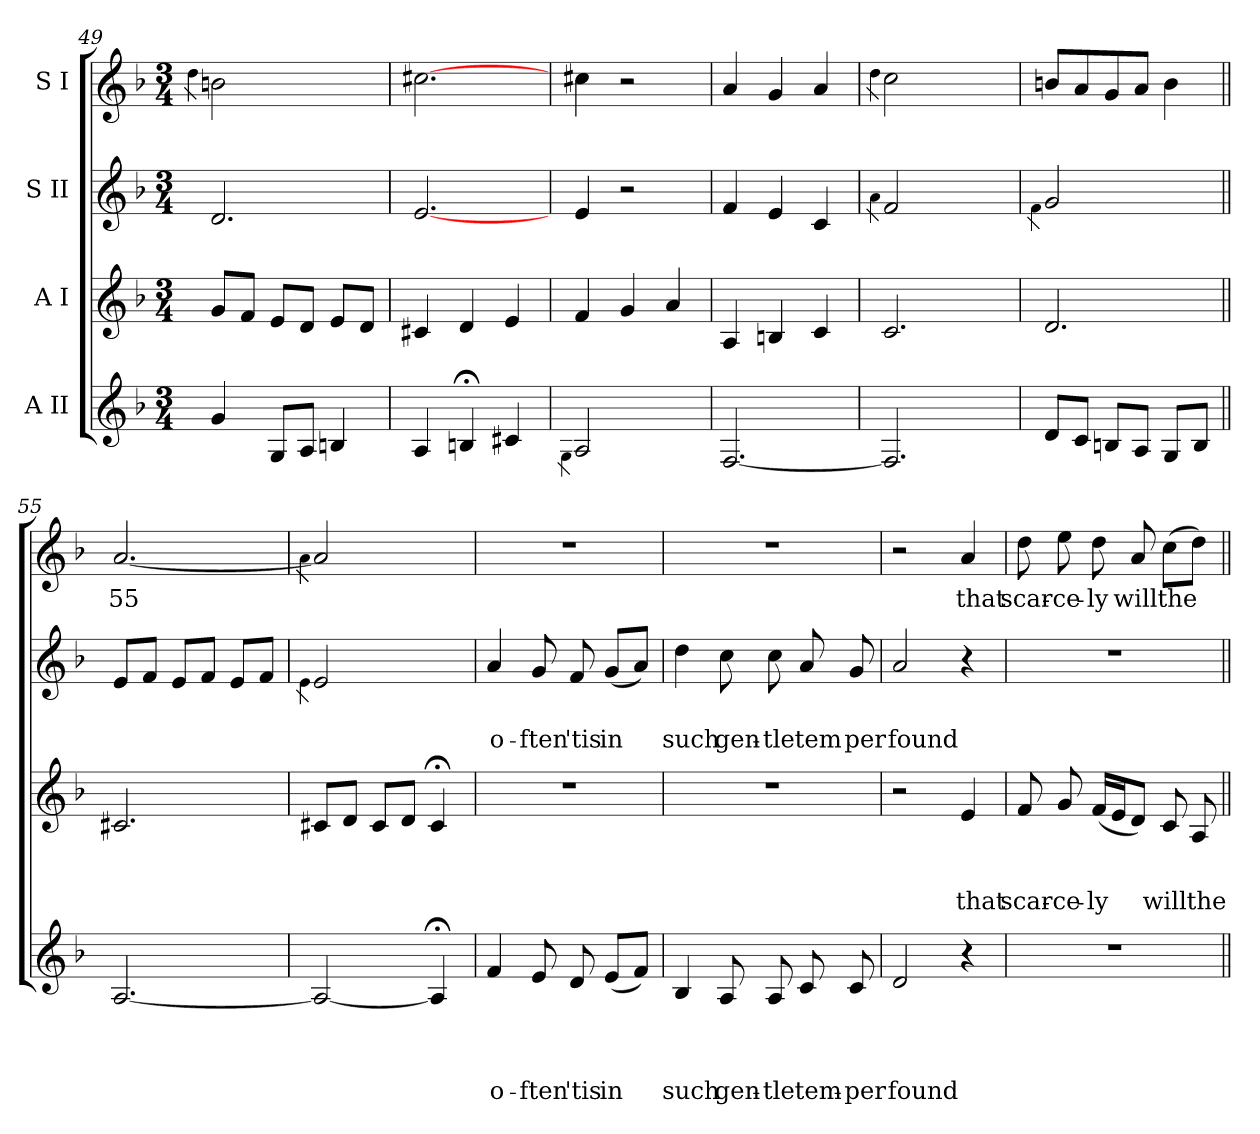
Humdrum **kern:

**kern	**text	**text	**text	**text	**kern	**text	**text	**text	**kern	**text	**text	**kern	**text
*part4	*part4	*part4	*part4	*part4	*part3	*part3	*part3	*part3	*part2	*part2	*part2	*part1	*part1
*staff4	*staff4	*staff4	*staff4	*staff4	*staff3	*staff3	*staff3	*staff3	*staff2	*staff2	*staff2	*staff1	*staff1
*I"A II	*	*	*	*	*I"A I	*	*	*	*I"S II	*	*	*I"S I	*
!!LO:PB:g=z
*clefG2	*	*	*	*	*clefG2	*	*	*	*clefG2	*	*	*clefG2	*
*k[b-]	*	*	*	*	*k[b-]	*	*	*	*k[b-]	*	*	*k[b-]	*
*F:	*	*	*	*	*F:	*	*	*	*F:	*	*	*F:	*
*M3/4	*	*	*	*	*M3/4	*	*	*	*M3/4	*	*	*M3/4	*
=49	=49	=49	=49	=49	=49	=49	=49	=49	=49	=49	=49	=49	=49
*	*	*	*	*	*	*	*	*	*	*	*	*^	*
.	.	.	.	.	.	.	.	.	.	.	.	.	4qdd\	.
4g/	.	.	.	.	8g/L	.	.	.	2.d/	.	.	2bn\	4ryy	.
.	.	.	.	.	8f/J	.	.	.	.	.	.	.	.	.
8G/L	.	.	.	.	8e/L	.	.	.	.	.	.	.	2ryy	.
8A/J	.	.	.	.	8d/J	.	.	.	.	.	.	.	.	.
4Bn/	.	.	.	.	8e/L	.	.	.	.	.	.	4ryy	.	.
.	.	.	.	.	8d/J	.	.	.	.	.	.	.	.	.
*	*	*	*	*	*	*	*	*	*	*	*	*v	*v	*
=50	=50	=50	=50	=50	=50	=50	=50	=50	=50	=50	=50	=50	=50
4A/	.	.	.	.	4c#X/	.	.	.	[<2.e/	.	.	[>2.cc#X\	.
4Bn;/	.	.	.	.	4d/	.	.	.	.	.	.	.	.
4c#X/	.	.	.	.	4e/	.	.	.	.	.	.	.	.
=51	=51	=51	=51	=51	=51	=51	=51	=51	=51	=51	=51	=51	=51
*^	*	*	*	*	*	*	*	*	*	*	*	*	*
.	4qG\	.	.	.	.	.	.	.	.	.	.	.	.	.
2A/	4ryy	.	.	.	.	4f/	.	.	.	4e/	.	.	4cc#\	.
.	2ryy	.	.	.	.	4g/	.	.	.	2r	.	.	2r	.
4ryy	.	.	.	.	.	4a/	.	.	.	.	.	.	.	.
*v	*v	*	*	*	*	*	*	*	*	*	*	*	*	*
=52	=52	=52	=52	=52	=52	=52	=52	=52	=52	=52	=52	=52	=52
[<2.F/	.	.	.	.	4A/	.	.	.	4f/	.	.	4a/	.
.	.	.	.	.	4Bn/	.	.	.	4e/	.	.	4g/	.
.	.	.	.	.	4c/	.	.	.	4c/	.	.	4a/	.
=53	=53	=53	=53	=53	=53	=53	=53	=53	=53	=53	=53	=53	=53
*	*	*	*	*	*	*	*	*	*^	*	*	*^	*
.	.	.	.	.	.	.	.	.	.	4qa\	.	.	.	4qdd\	.
2.F/]	.	.	.	.	2.c/	.	.	.	2f/	4ryy	.	.	2cc\	4ryy	.
.	.	.	.	.	.	.	.	.	.	2ryy	.	.	.	2ryy	.
.	.	.	.	.	.	.	.	.	4ryy	.	.	.	4ryy	.	.
*	*	*	*	*	*	*	*	*	*	*	*	*	*v	*v	*
=54	=54	=54	=54	=54	=54	=54	=54	=54	=54	=54	=54	=54	=54	=54
.	.	.	.	.	.	.	.	.	.	4qf\	.	.	.	.
8d/L	.	.	.	.	2.d/	.	.	.	2g/	4ryy	.	.	8bn/L	.
8c/J	.	.	.	.	.	.	.	.	.	.	.	.	8a/	.
8Bn/L	.	.	.	.	.	.	.	.	.	2ryy	.	.	8g/	.
8A/J	.	.	.	.	.	.	.	.	.	.	.	.	8a/J	.
8G/L	.	.	.	.	.	.	.	.	4ryy	.	.	.	4b\	.
8B/J	.	.	.	.	.	.	.	.	.	.	.	.	.	.
*	*	*	*	*	*	*	*	*	*v	*v	*	*	*	*
!!LO:LB:g=z
=55||	=55||	=55||	=55||	=55||	=55||	=55||	=55||	=55||	=55||	=55||	=55||	=55||	=55||
!	!	!	!	!	!	!	!	!	!	!	!	!	!LO:LY:b:rj
[<2.A/	.	.	.	.	2.c#X/	.	.	.	8e/L	.	.	[<2.a/	55
.	.	.	.	.	.	.	.	.	8f/J	.	.	.	.
.	.	.	.	.	.	.	.	.	8e/L	.	.	.	.
.	.	.	.	.	.	.	.	.	8f/J	.	.	.	.
.	.	.	.	.	.	.	.	.	8e/L	.	.	.	.
.	.	.	.	.	.	.	.	.	8f/J	.	.	.	.
=56	=56	=56	=56	=56	=56	=56	=56	=56	=56	=56	=56	=56	=56
*	*	*	*	*	*	*	*	*	*^	*	*	*^	*
.	.	.	.	.	.	.	.	.	.	4qe\)	.	.	.	4qa\)	.
2A/_	.	.	.	.	8c#X/L	.	.	.	(<2e/	4ryy	.	.	(<2a/]	4ryy	.
.	.	.	.	.	8d/J	.	.	.	.	.	.	.	.	.	.
.	.	.	.	.	8c#/L	.	.	.	.	2ryy	.	.	.	2ryy	.
.	.	.	.	.	8d/J	.	.	.	.	.	.	.	.	.	.
4A;/]	.	.	.	.	4c#;/	.	.	.	4ryy	.	.	.	4ryy	.	.
*	*	*	*	*	*	*	*	*	*v	*v	*	*	*	*	*
*	*	*	*	*	*	*	*	*	*	*	*	*v	*v	*
=57	=57	=57	=57	=57	=57	=57	=57	=57	=57	=57	=57	=57	=57
!	!	!	!	!LO:LY:b	!LO:N:vis=1	!	!	!	!	!	!LO:LY:b	!LO:N:vis=1	!
4f/	.	.	.	o-	2.r	.	.	.	4a/	.	o-	2.r	.
!	!	!	!	!LO:LY:b	!	!	!	!	!	!	!LO:LY:b	!	!
8e/	.	.	.	-ften	.	.	.	.	8g/	.	-ften	.	.
!	!	!	!	!LO:LY:b	!	!	!	!	!	!	!LO:LY:b	!	!
8d/	.	.	.	'tis	.	.	.	.	8f/	.	'tis	.	.
!	!	!	!	!LO:LY:b	!	!	!	!	!	!	!LO:LY:b	!	!
(<8e/L	.	.	.	in	.	.	.	.	(<8g/L	.	in	.	.
8f/J)	.	.	.	.	.	.	.	.	8a/J)	.	.	.	.
=58	=58	=58	=58	=58	=58	=58	=58	=58	=58	=58	=58	=58	=58
!	!	!	!	!LO:LY:b	!LO:N:vis=1	!	!	!	!	!	!LO:LY:b	!LO:N:vis=1	!
4B-/	.	.	.	such	2.r	.	.	.	4dd\	.	such	2.r	.
!	!	!	!	!LO:LY:b	!	!	!	!	!	!	!LO:LY:b	!	!
8A/	.	.	.	gen-	.	.	.	.	8cc\	.	gen-	.	.
!	!	!	!	!LO:LY:b	!	!	!	!	!	!	!LO:LY:b	!	!
8A/	.	.	.	-tle	.	.	.	.	8cc\	.	-tle	.	.
!	!	!	!	!LO:LY:b	!	!	!	!	!	!	!LO:LY:b	!	!
8c/	.	.	.	tem-	.	.	.	.	8a/	.	tem	.	.
!	!	!	!	!LO:LY:b	!	!	!	!	!	!	!LO:LY:b	!	!
8c/	.	.	.	-per	.	.	.	.	8g/	.	per	.	.
=59	=59	=59	=59	=59	=59	=59	=59	=59	=59	=59	=59	=59	=59
!	!	!	!	!LO:LY:b	!	!	!	!	!	!	!LO:LY:b	!	!
2d/	.	.	.	found	2r	.	.	.	2a/	.	found	2r	.
!	!	!	!	!	!	!	!	!LO:LY:b	!	!	!	!	!LO:LY:b
4r	.	.	.	.	4e/	.	.	that	4r	.	.	4a/	that
=60	=60	=60	=60	=60	=60	=60	=60	=60	=60	=60	=60	=60	=60
!LO:N:vis=1	!	!	!	!	!	!	!	!LO:LY:b	!LO:N:vis=1	!	!	!	!LO:LY:b
2.r	.	.	.	.	8f/	.	.	scar-	2.r	.	.	8dd\	scar-
!	!	!	!	!	!	!	!	!LO:LY:b	!	!	!	!	!LO:LY:b
.	.	.	.	.	8g/	.	.	-ce-	.	.	.	8ee\	-ce-
!	!	!	!	!	!	!	!	!LO:LY:b	!	!	!	!	!LO:LY:b
.	.	.	.	.	(<16f/LL	.	.	-ly	.	.	.	8dd\	-ly
.	.	.	.	.	16e/J	.	.	.	.	.	.	.	.
!	!	!	!	!	!	!	!	!	!	!	!	!	!LO:LY:b
.	.	.	.	.	8d/J)	.	.	.	.	.	.	8a/	will
!	!	!	!	!	!	!	!	!LO:LY:b	!	!	!	!	!LO:LY:b
.	.	.	.	.	8c/	.	.	will	.	.	.	(>8cc\L	the
!	!	!	!	!	!	!	!	!LO:LY:b	!	!	!	!	!
.	.	.	.	.	8A/	.	.	the	.	.	.	8dd\J)	.
=||	=||	=||	=||	=||	=||	=||	=||	=||	=||	=||	=||	=||	=||
*-	*-	*-	*-	*-	*-	*-	*-	*-	*-	*-	*-	*-	*-
